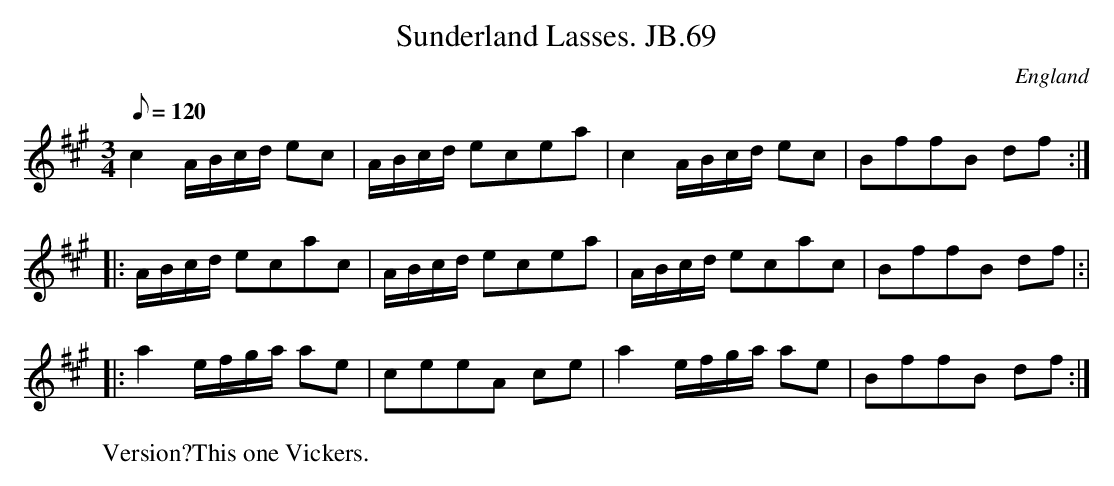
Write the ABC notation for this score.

X:1
T:Sunderland Lasses. JB.69
M:3/4
L:1/8
Q:120
O:England
K:A
c2A/B/c/d/ ec|A/B/c/d/ ecea|c2A/B/c/d/ ec|BffB df:|!
|:A/B/c/d/ ecac|A/B/c/d/ ecea|A/B/c/d/ ecac|BffB df|:|!
|:a2e/f/g/a/ ae|ceeA ce|a2e/f/g/a/ ae|BffB df:|]
W:Version?This one Vickers.
